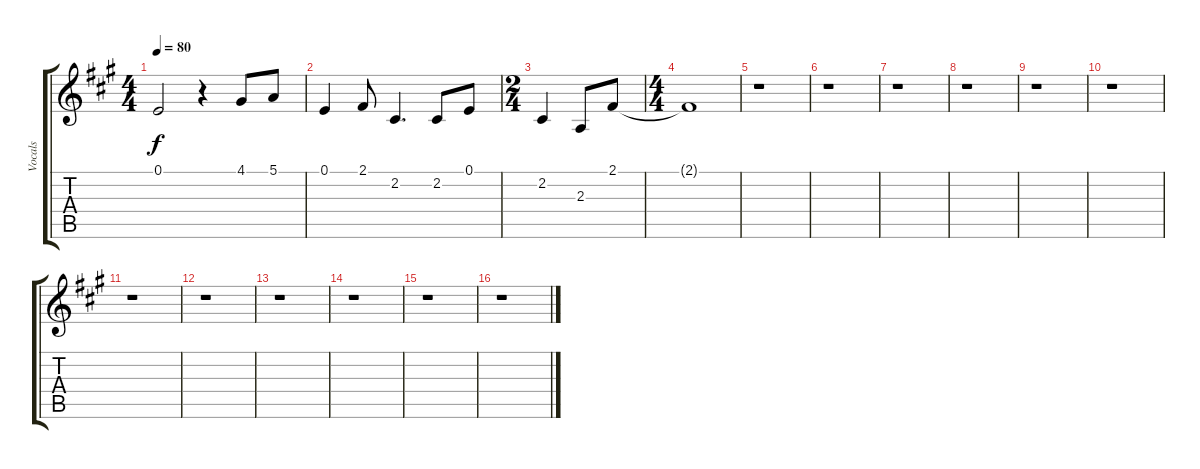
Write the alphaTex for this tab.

\track ("Vocals" "Vocals") {instrument flute}
\staff {score tabs}
\tuning (E4 B3 G3 D3 A2 E2) {hide}
\ts (4 4)
\tempo 80
\clef g2
\ks a
0.1{t}.2{dy f} r.4 4.1.8 5.1.8 |
0.1.4 2.1.8 2.2.4{d} 2.2.8 0.1.8 |
\ts (2 4)
2.2.4 2.3.8 2.1.8 |
\ts (4 4)
2.1{t}.1 |
r.1 |
r.1 |
r.1 |
r.1 |
r.1 |
r.1 |
r.1 |
r.1 |
r.1 |
r.1 |
r.1 |
r.1
